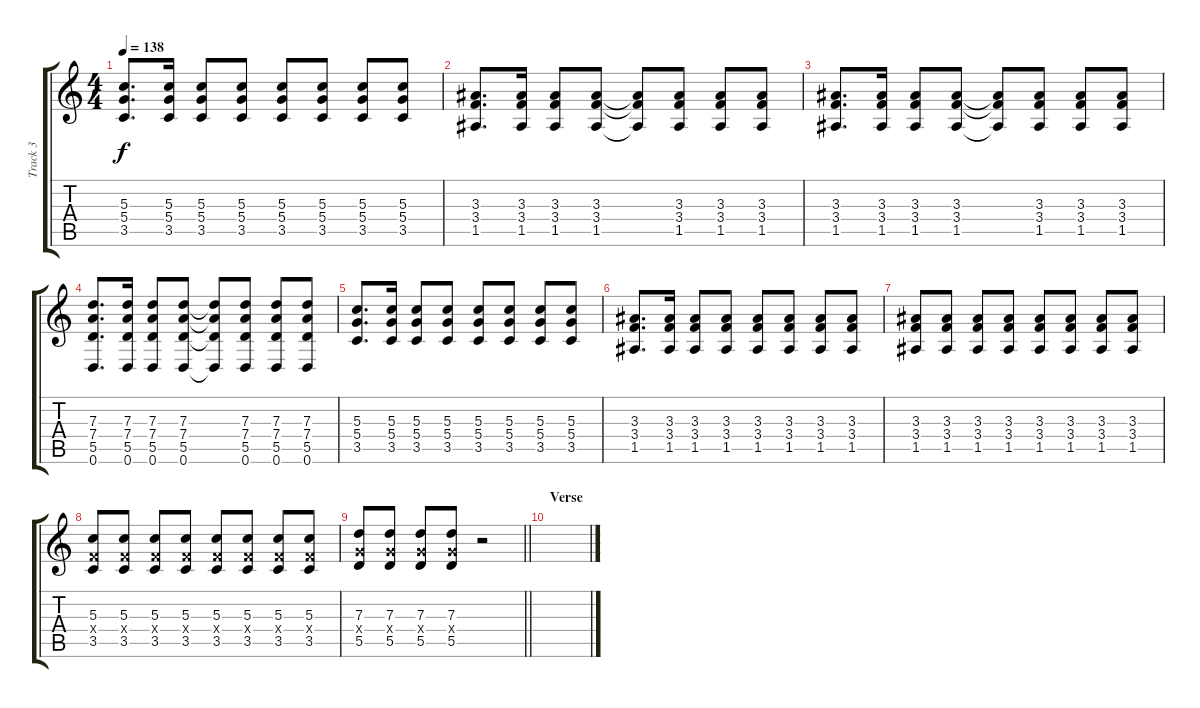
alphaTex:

\track ("Track 3" "Track 3") {instrument overdrivenguitar}
\staff {score tabs}
\tuning (E4 B3 G3 D3 A2 D2) {hide}
\ts (4 4)
\tempo 138
\clef g2
\ks c
(5.3 5.4 3.5).8{d dy f} (5.3 5.4 3.5).16 (5.3 5.4 3.5).8 (5.3 5.4 3.5).8 (5.3 5.4 3.5).8 (5.3 5.4 3.5).8 (5.3 5.4 3.5).8 (5.3 5.4 3.5).8 |
(3.3 3.4 1.5).8{d} (3.3 3.4 1.5).16 (3.3 3.4 1.5).8 (3.3 3.4 1.5).8 (3.3{t} 3.4{t} 1.5{t}).8 (3.3 3.4 1.5).8 (3.3 3.4 1.5).8 (3.3 3.4 1.5).8 |
(3.3 3.4 1.5).8{d} (3.3 3.4 1.5).16 (3.3 3.4 1.5).8 (3.3 3.4 1.5).8 (3.3{t} 3.4{t} 1.5{t}).8 (3.3 3.4 1.5).8 (3.3 3.4 1.5).8 (3.3 3.4 1.5).8 |
(7.3 7.4 5.5 0.6).8{d} (7.3 7.4 5.5 0.6).16 (7.3 7.4 5.5 0.6).8 (7.3 7.4 5.5 0.6).8 (7.3{t} 7.4{t} 5.5{t} 0.6{t}).8 (7.3 7.4 5.5 0.6).8 (7.3 7.4 5.5 0.6).8 (7.3 7.4 5.5 0.6).8 |
(5.3 5.4 3.5).8{d} (5.3 5.4 3.5).16 (5.3 5.4 3.5).8 (5.3 5.4 3.5).8 (5.3 5.4 3.5).8 (5.3 5.4 3.5).8 (5.3 5.4 3.5).8 (5.3 5.4 3.5).8 |
(3.3 3.4 1.5).8{d} (3.3 3.4 1.5).16 (3.3 3.4 1.5).8 (3.3 3.4 1.5).8 (3.3 3.4 1.5).8 (3.3 3.4 1.5).8 (3.3 3.4 1.5).8 (3.3 3.4 1.5).8 |
(3.3 3.4 1.5).8 (3.3 3.4 1.5).8 (3.3 3.4 1.5).8 (3.3 3.4 1.5).8 (3.3 3.4 1.5).8 (3.3 3.4 1.5).8 (3.3 3.4 1.5).8 (3.3 3.4 1.5).8 |
(5.3 3.4{x} 3.5).8 (5.3 3.4{x} 3.5).8 (5.3 3.4{x} 3.5).8 (5.3 3.4{x} 3.5).8 (5.3 3.4{x} 3.5).8 (5.3 3.4{x} 3.5).8 (5.3 3.4{x} 3.5).8 (5.3 3.4{x} 3.5).8 |
\barLineRight lightlight
(7.3 5.4{x} 5.5).8 (7.3 5.4{x} 5.5).8 (7.3 5.4{x} 5.5).8 (7.3 5.4{x} 5.5).8 r.2 |
\section ("" "Verse")
